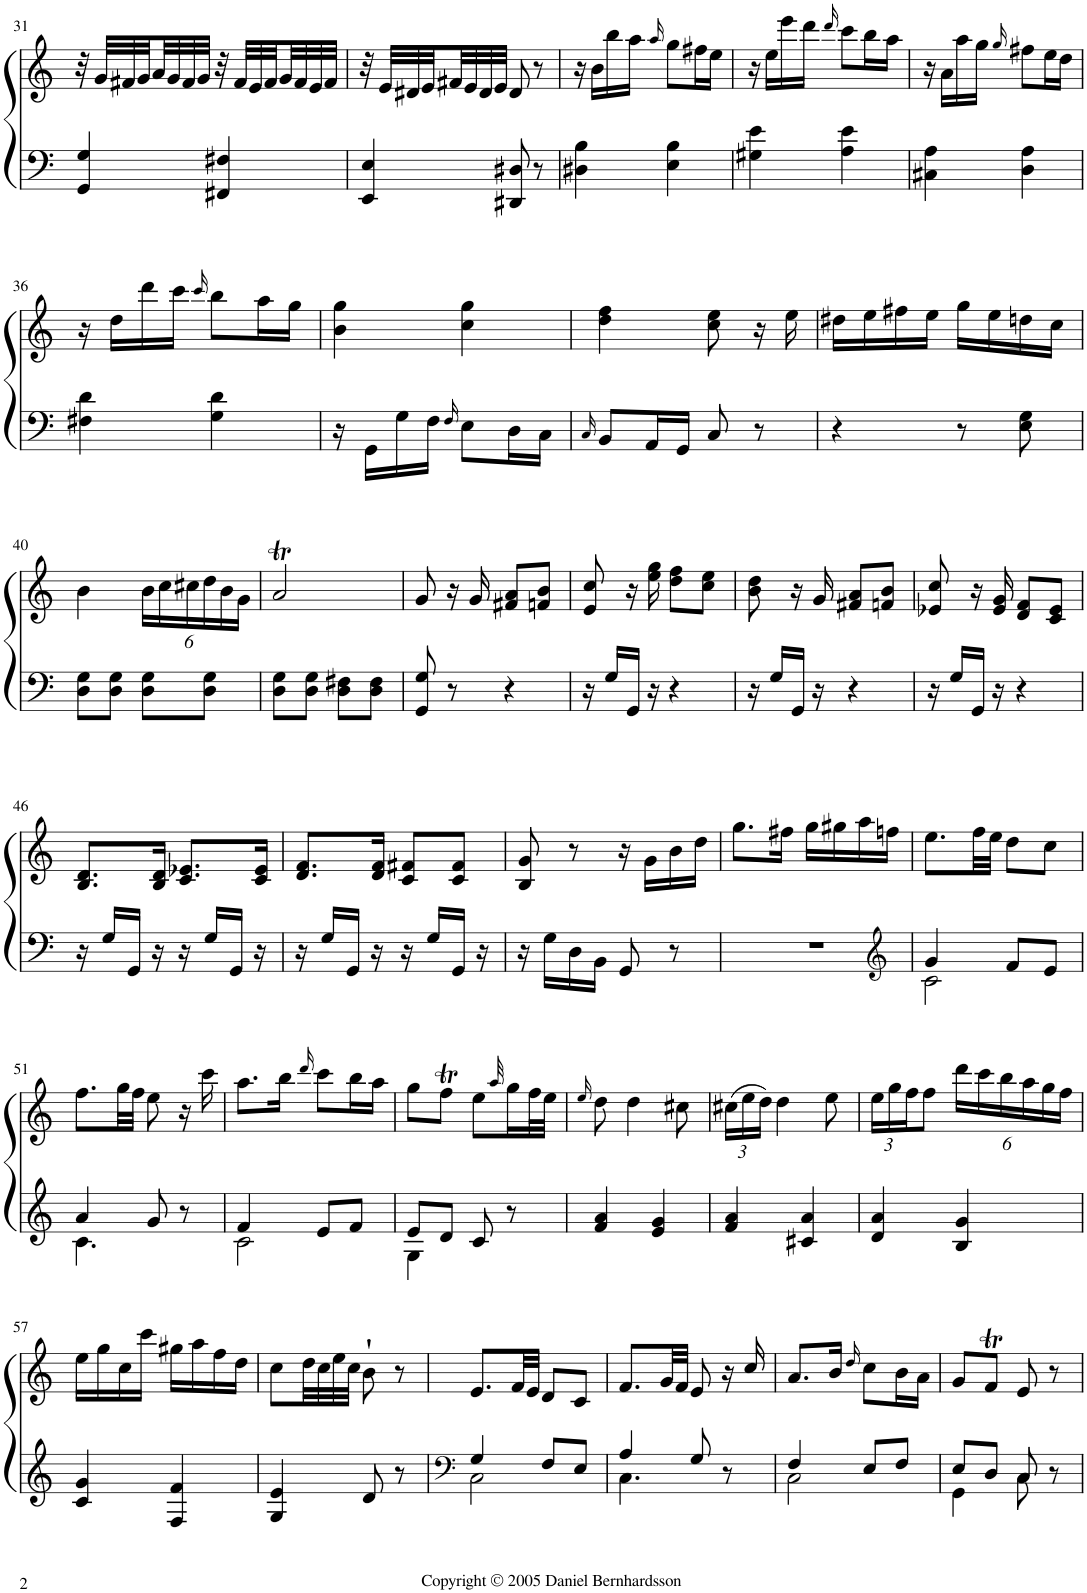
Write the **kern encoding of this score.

**kern	**kern
*part1	*part1
*staff2	*staff1
*I"Piano	*
*I'Pno.	*
!!LO:PB:g=z
*clefF4	*clefG2
*k[]	*k[]
*M2/4	*M2/4
=31	=31
4GG/ 4G/	32r
.	32g/LLL
.	32f#X/
.	32g/
.	32a/
.	32g/
.	32f#/
.	32g/JJJ
4FF#X/ 4F#X/	32r
.	32f#/LLL
.	32e/
.	32f#/
.	32g/
.	32f#/
.	32e/
.	32f#/JJJ
=32	=32
4EE/ 4E/	32r
.	32e/LLL
.	32d#X/
.	32e/
.	32f#X/
.	32e/
.	32d#/
.	32e/JJJ
8DD#X/ 8D#X/	8d#/
8r	8r
=33	=33
4D#X\ 4B\	16r
.	16b\LL
.	16bb\
.	16aa\JJ
.	16qaa/
4E\ 4B\	8gg\L
.	16ff#X\L
.	16ee\JJ
=34	=34
4G#X\ 4e\	16r
.	16ee\LL
.	16eee\
.	16ddd\JJ
.	16qddd/
4A\ 4e\	8ccc\L
.	16bb\L
.	16aa\JJ
=35	=35
4C#X\ 4A\	16r
.	16a\LL
.	16aa\
.	16gg\JJ
.	16qgg/
4D\ 4A\	8ff#X\L
.	16ee\L
.	16dd\JJ
!!LO:LB:g=z
=36	=36
4F#X\ 4d\	16r
.	16dd\LL
.	16ddd\
.	16ccc\JJ
.	16qccc/
4G\ 4d\	8bb\L
.	16aa\L
.	16gg\JJ
=37	=37
16r	4b\ 4gg\
16GG\LL	.
16G\	.
16F\JJ	.
16qF/	.
8E\L	4cc\ 4gg\
16D\L	.
16C\JJ	.
=38	=38
16qC/	.
8BB/L	4dd\ 4ff\
16AA/L	.
16GG/JJ	.
8C/	8cc\ 8ee\
8r	16r
.	16ee\
=39	=39
4r	16dd#X\LL
.	16ee\
.	16ff#X\
.	16ee\JJ
8r	16gg\LL
.	16ee\
8E\ 8G\	16ddn\
.	16cc\JJ
!!LO:LB:g=z
=40	=40
8D\ 8G\L	4b\
8D\ 8G\J	.
*	*Xbrackettup
8D\ 8G\L	24b\LL
.	24cc\
.	24cc#X\
8D\ 8G\J	24dd\
.	24b\
.	24g\JJ
=41	=41
8D\ 8G\L	2aT/
8D\ 8G\J	.
8D\ 8F#X\L	.
8D\ 8F#\J	.
=42	=42
8GG/ 8G/	8g/
8r	16r
.	16g/
4r	8f#X/ 8a/L
.	8fn/ 8b/J
=43	=43
16r	8e/ 8cc/
16G/LL	.
16GG/JJ	16r
16r	16ee\ 16gg\
4r	8dd\ 8ff\L
.	8cc\ 8ee\J
=44	=44
16r	8b\ 8dd\
16G/LL	.
16GG/JJ	16r
16r	16g/
4r	8f#X/ 8a/L
.	8fn/ 8b/J
=45	=45
16r	8e-X/ 8cc/
16G/LL	.
16GG/JJ	16r
16r	16e-/ 16g/
4r	8d/ 8f/L
.	8c/ 8e-/J
!!LO:LB:g=z
=46	=46
16r	8.B/ 8.d/L
16G/LL	.
16GG/JJ	.
16r	16B/ 16d/Jk
16r	8.c/ 8.e-X/L
16G/LL	.
16GG/JJ	.
16r	16c/ 16e-/Jk
=47	=47
16r	8.d/ 8.f/L
16G/LL	.
16GG/JJ	.
16r	16d/ 16f/Jk
16r	8c/ 8f#X/L
16G/LL	.
16GG/JJ	8c/ 8f#/J
16r	.
=48	=48
16r	8B/ 8g/
16G\LL	.
16D\	8r
16BB\JJ	.
8GG/	16r
.	16g\LL
8r	16b\
.	16dd\JJ
=49	=49
2r	8.gg\L
.	16ff#X\Jk
.	16gg\LL
.	16gg#X\
.	16aa\
*clefG2	*
.	16ffn\JJ
=50	=50
*^	*
4g/	2c\	8.ee\L
.	.	32ff\LL
.	.	32ee\JJJ
8f/L	.	8dd\L
8e/J	.	8cc\J
!!LO:LB:g=z
=51	=51	=51
4a/	4.c\	8.ff\L
.	.	32gg\LL
.	.	32ff\JJJ
8g/	.	8ee\
8r	8ryy	16r
.	.	16ccc\
=52	=52	=52
4f/	2c\	8.aa\L
.	.	16bb\Jk
.	.	16qddd/
8e/L	.	8ccc\L
8f/J	.	16bb\L
.	.	16aa\JJ
=53	=53	=53
8e/L	4G\	8gg\L
8d/J	.	8ffT\J
8c/	4ryy	8ee\L
.	.	32qaa/
8r	.	16gg\L
.	.	32ff\L
.	.	32ee\JJJ
*v	*v	*
=54	=54
.	16qee/
4f/ 4a/	8dd\
.	4dd\
4e/ 4g/	.
.	8cc#X\
=55	=55
4f/ 4a/	(24cc#X\LL
.	24ee\
.	24dd\JJ)
.	4dd\
4c#X/ 4a/	.
.	8ee\
=56	=56
4d/ 4a/	24ee\LL
.	24gg\
.	24ff\J
.	8ff\J
4B/ 4g/	24ddd\LL
.	24ccc\
.	24bb\
.	24aa\
.	24gg\
.	24ff\JJ
!!LO:LB:g=z
=57	=57
4c/ 4g/	16ee\LL
.	16gg\
.	16cc\
.	16ccc\JJ
4F/ 4f/	16gg#X\LL
.	16aa\
.	16ff\
.	16dd\JJ
=58	=58
4G/ 4e/	8cc\L
.	32dd\LL
.	32cc\
.	32ee\
.	32cc\JJJ
8d/	8b`\
8r	8r
=59	=59
*clefF4	*
*^	*
4G/	2C\	8.e/L
.	.	32f/LL
.	.	32e/JJJ
8F/L	.	8d/L
8E/J	.	8c/J
=60	=60	=60
4A/	4.C\	8.f/L
.	.	32g/LL
.	.	32f/JJJ
8G/	.	8e/
8r	8ryy	16r
.	.	16cc/
=61	=61	=61
4F/	2C\	8.a/L
.	.	16b/Jk
.	.	16qdd/
8E/L	.	8cc\L
8F/J	.	16b\L
.	.	16a\JJ
=62	=62	=62
8E/L	4GG\	8g/L
8D/J	.	8fT/J
8C/	8C\	8e/
8r	8ryy	8r
*v	*v	*
=	=
*-	*-
